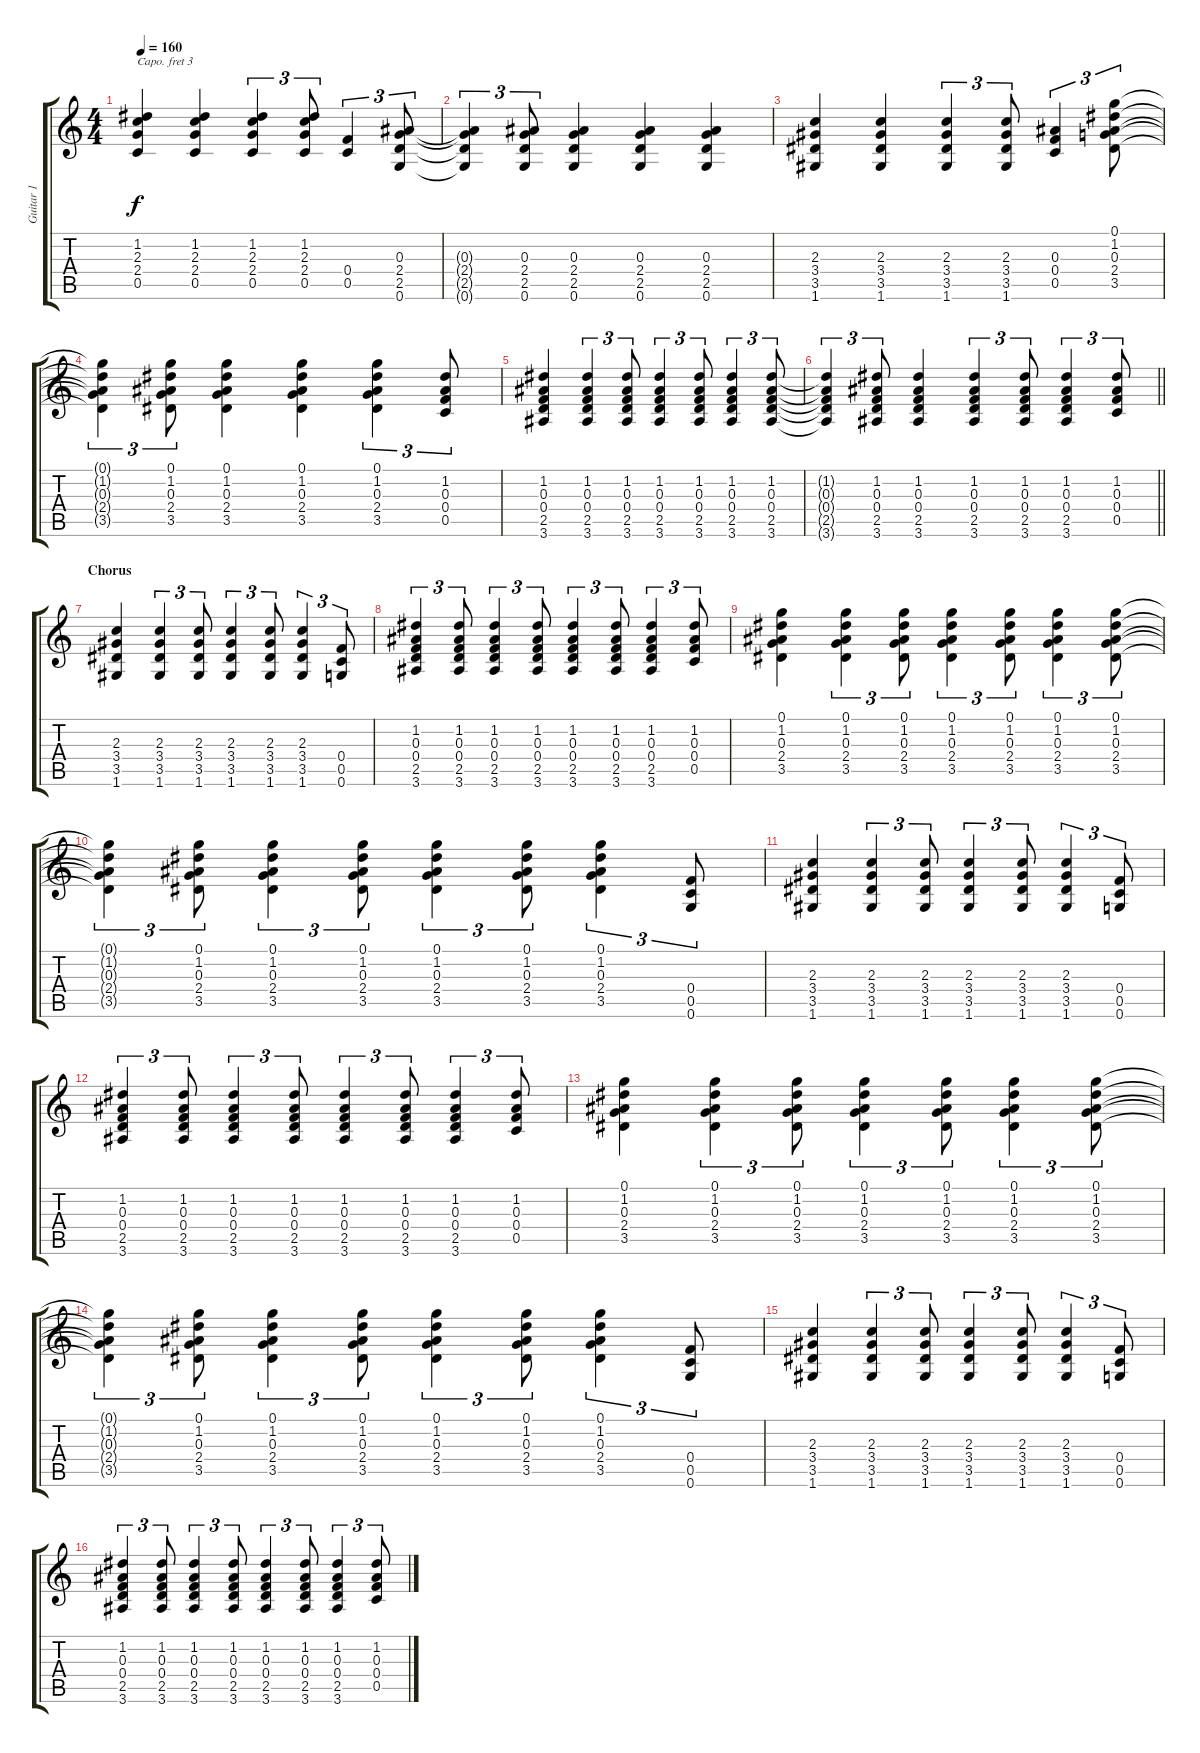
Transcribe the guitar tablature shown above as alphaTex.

\track ("Guitar 1" "Guitar 1") {instrument acousticguitarsteel}
\staff {score tabs}
\capo 3
\tuning (E4 B3 G3 D3 A2 E2) {hide}
\ts (4 4)
\tempo 160
\clef g2
\ks c
(1.2 2.3 2.4 0.5).4{dy f} (1.2 2.3 2.4 0.5).4 (1.2 2.3 2.4 0.5).4{tu (3 2)} (1.2 2.3 2.4 0.5).8{tu (3 2)} (0.4 0.5).4{tu (3 2)} (0.3 2.4 2.5 0.6).8{tu (3 2)} |
(0.3{t} 2.4{t} 2.5{t} 0.6{t}).4{tu (3 2)} (0.3 2.4 2.5 0.6).8{tu (3 2)} (0.3 2.4 2.5 0.6).4 (0.3 2.4 2.5 0.6).4 (0.3 2.4 2.5 0.6).4 |
(2.3 3.4 3.5 1.6).4 (2.3 3.4 3.5 1.6).4 (2.3 3.4 3.5 1.6).4{tu (3 2)} (2.3 3.4 3.5 1.6).8{tu (3 2)} (0.3 0.4 0.5).4{tu (3 2)} (0.1 1.2 0.3 2.4 3.5).8{tu (3 2)} |
(0.1{t} 1.2{t} 0.3{t} 2.4{t} 3.5{t}).4{tu (3 2)} (0.1 1.2 0.3 2.4 3.5).8{tu (3 2)} (0.1 1.2 0.3 2.4 3.5).4 (0.1 1.2 0.3 2.4 3.5).4 (0.1 1.2 0.3 2.4 3.5).4{tu (3 2)} (1.2 0.3 0.4 0.5).8{tu (3 2)} |
(1.2 0.3 0.4 2.5 3.6).4 (1.2 0.3 0.4 2.5 3.6).4{tu (3 2)} (1.2 0.3 0.4 2.5 3.6).8{tu (3 2)} (1.2 0.3 0.4 2.5 3.6).4{tu (3 2)} (1.2 0.3 0.4 2.5 3.6).8{tu (3 2)} (1.2 0.3 0.4 2.5 3.6).4{tu (3 2)} (1.2 0.3 0.4 2.5 3.6).8{tu (3 2)} |
\barLineRight lightlight
(1.2{t} 0.3{t} 0.4{t} 2.5{t} 3.6{t}).4{tu (3 2)} (1.2 0.3 0.4 2.5 3.6).8{tu (3 2)} (1.2 0.3 0.4 2.5 3.6).4 (1.2 0.3 0.4 2.5 3.6).4{tu (3 2)} (1.2 0.3 0.4 2.5 3.6).8{tu (3 2)} (1.2 0.3 0.4 2.5 3.6).4{tu (3 2)} (1.2 0.3 0.4 0.5).8{tu (3 2)} |
\section ("" "Chorus")
(2.3 3.4 3.5 1.6).4 (2.3 3.4 3.5 1.6).4{tu (3 2)} (2.3 3.4 3.5 1.6).8{tu (3 2)} (2.3 3.4 3.5 1.6).4{tu (3 2)} (2.3 3.4 3.5 1.6).8{tu (3 2)} (2.3 3.4 3.5 1.6).4{tu (3 2)} (0.4 0.5 0.6).8{tu (3 2)} |
(1.2 0.3 0.4 2.5 3.6).4{tu (3 2)} (1.2 0.3 0.4 2.5 3.6).8{tu (3 2)} (1.2 0.3 0.4 2.5 3.6).4{tu (3 2)} (1.2 0.3 0.4 2.5 3.6).8{tu (3 2)} (1.2 0.3 0.4 2.5 3.6).4{tu (3 2)} (1.2 0.3 0.4 2.5 3.6).8{tu (3 2)} (1.2 0.3 0.4 2.5 3.6).4{tu (3 2)} (1.2 0.3 0.4 0.5).8{tu (3 2)} |
(0.1 1.2 0.3 2.4 3.5).4 (0.1 1.2 0.3 2.4 3.5).4{tu (3 2)} (0.1 1.2 0.3 2.4 3.5).8{tu (3 2)} (0.1 1.2 0.3 2.4 3.5).4{tu (3 2)} (0.1 1.2 0.3 2.4 3.5).8{tu (3 2)} (0.1 1.2 0.3 2.4 3.5).4{tu (3 2)} (0.1 1.2 0.3 2.4 3.5).8{tu (3 2)} |
(0.1{t} 1.2{t} 0.3{t} 2.4{t} 3.5{t}).4{tu (3 2)} (0.1 1.2 0.3 2.4 3.5).8{tu (3 2)} (0.1 1.2 0.3 2.4 3.5).4{tu (3 2)} (0.1 1.2 0.3 2.4 3.5).8{tu (3 2)} (0.1 1.2 0.3 2.4 3.5).4{tu (3 2)} (0.1 1.2 0.3 2.4 3.5).8{tu (3 2)} (0.1 1.2 0.3 2.4 3.5).4{tu (3 2)} (0.4 0.5 0.6).8{tu (3 2)} |
(2.3 3.4 3.5 1.6).4 (2.3 3.4 3.5 1.6).4{tu (3 2)} (2.3 3.4 3.5 1.6).8{tu (3 2)} (2.3 3.4 3.5 1.6).4{tu (3 2)} (2.3 3.4 3.5 1.6).8{tu (3 2)} (2.3 3.4 3.5 1.6).4{tu (3 2)} (0.4 0.5 0.6).8{tu (3 2)} |
(1.2 0.3 0.4 2.5 3.6).4{tu (3 2)} (1.2 0.3 0.4 2.5 3.6).8{tu (3 2)} (1.2 0.3 0.4 2.5 3.6).4{tu (3 2)} (1.2 0.3 0.4 2.5 3.6).8{tu (3 2)} (1.2 0.3 0.4 2.5 3.6).4{tu (3 2)} (1.2 0.3 0.4 2.5 3.6).8{tu (3 2)} (1.2 0.3 0.4 2.5 3.6).4{tu (3 2)} (1.2 0.3 0.4 0.5).8{tu (3 2)} |
(0.1 1.2 0.3 2.4 3.5).4 (0.1 1.2 0.3 2.4 3.5).4{tu (3 2)} (0.1 1.2 0.3 2.4 3.5).8{tu (3 2)} (0.1 1.2 0.3 2.4 3.5).4{tu (3 2)} (0.1 1.2 0.3 2.4 3.5).8{tu (3 2)} (0.1 1.2 0.3 2.4 3.5).4{tu (3 2)} (0.1 1.2 0.3 2.4 3.5).8{tu (3 2)} |
(0.1{t} 1.2{t} 0.3{t} 2.4{t} 3.5{t}).4{tu (3 2)} (0.1 1.2 0.3 2.4 3.5).8{tu (3 2)} (0.1 1.2 0.3 2.4 3.5).4{tu (3 2)} (0.1 1.2 0.3 2.4 3.5).8{tu (3 2)} (0.1 1.2 0.3 2.4 3.5).4{tu (3 2)} (0.1 1.2 0.3 2.4 3.5).8{tu (3 2)} (0.1 1.2 0.3 2.4 3.5).4{tu (3 2)} (0.4 0.5 0.6).8{tu (3 2)} |
(2.3 3.4 3.5 1.6).4 (2.3 3.4 3.5 1.6).4{tu (3 2)} (2.3 3.4 3.5 1.6).8{tu (3 2)} (2.3 3.4 3.5 1.6).4{tu (3 2)} (2.3 3.4 3.5 1.6).8{tu (3 2)} (2.3 3.4 3.5 1.6).4{tu (3 2)} (0.4 0.5 0.6).8{tu (3 2)} |
(1.2 0.3 0.4 2.5 3.6).4{tu (3 2)} (1.2 0.3 0.4 2.5 3.6).8{tu (3 2)} (1.2 0.3 0.4 2.5 3.6).4{tu (3 2)} (1.2 0.3 0.4 2.5 3.6).8{tu (3 2)} (1.2 0.3 0.4 2.5 3.6).4{tu (3 2)} (1.2 0.3 0.4 2.5 3.6).8{tu (3 2)} (1.2 0.3 0.4 2.5 3.6).4{tu (3 2)} (1.2 0.3 0.4 0.5).8{tu (3 2)}
